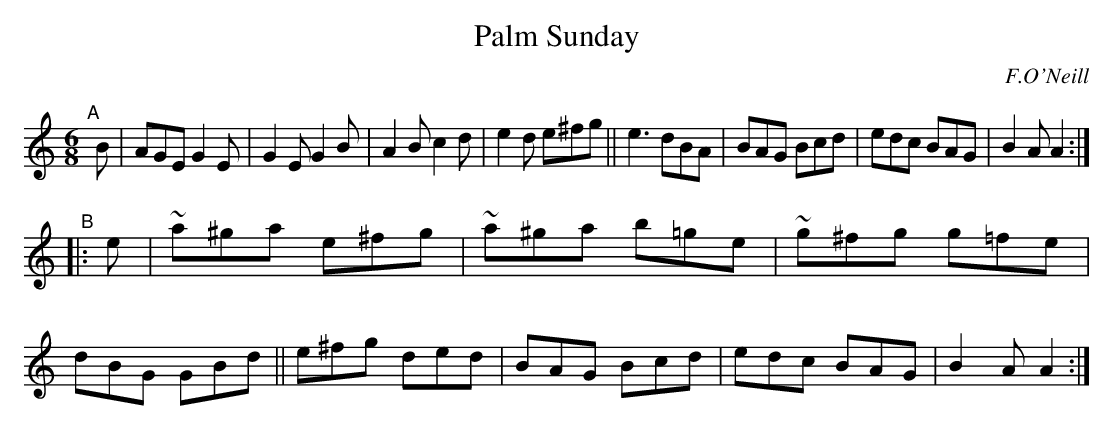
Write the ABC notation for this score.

X:1
T: Palm Sunday
O: F.O'Neill
M: 6/8
L: 1/8
K: Am
"^A"[|] B |\
AGE G2E | G2E G2B | A2B c2d | e2d e^fg ||\
e3 dBA | BAG Bcd | edc BAG | B2A A2 :|
"^B"|: e |\
~a^ga e^fg | ~a^ga b=ge | ~g^fg g=fe | dBG GBd ||\
e^fg ded | BAG Bcd | edc BAG | B2A A2 :|
